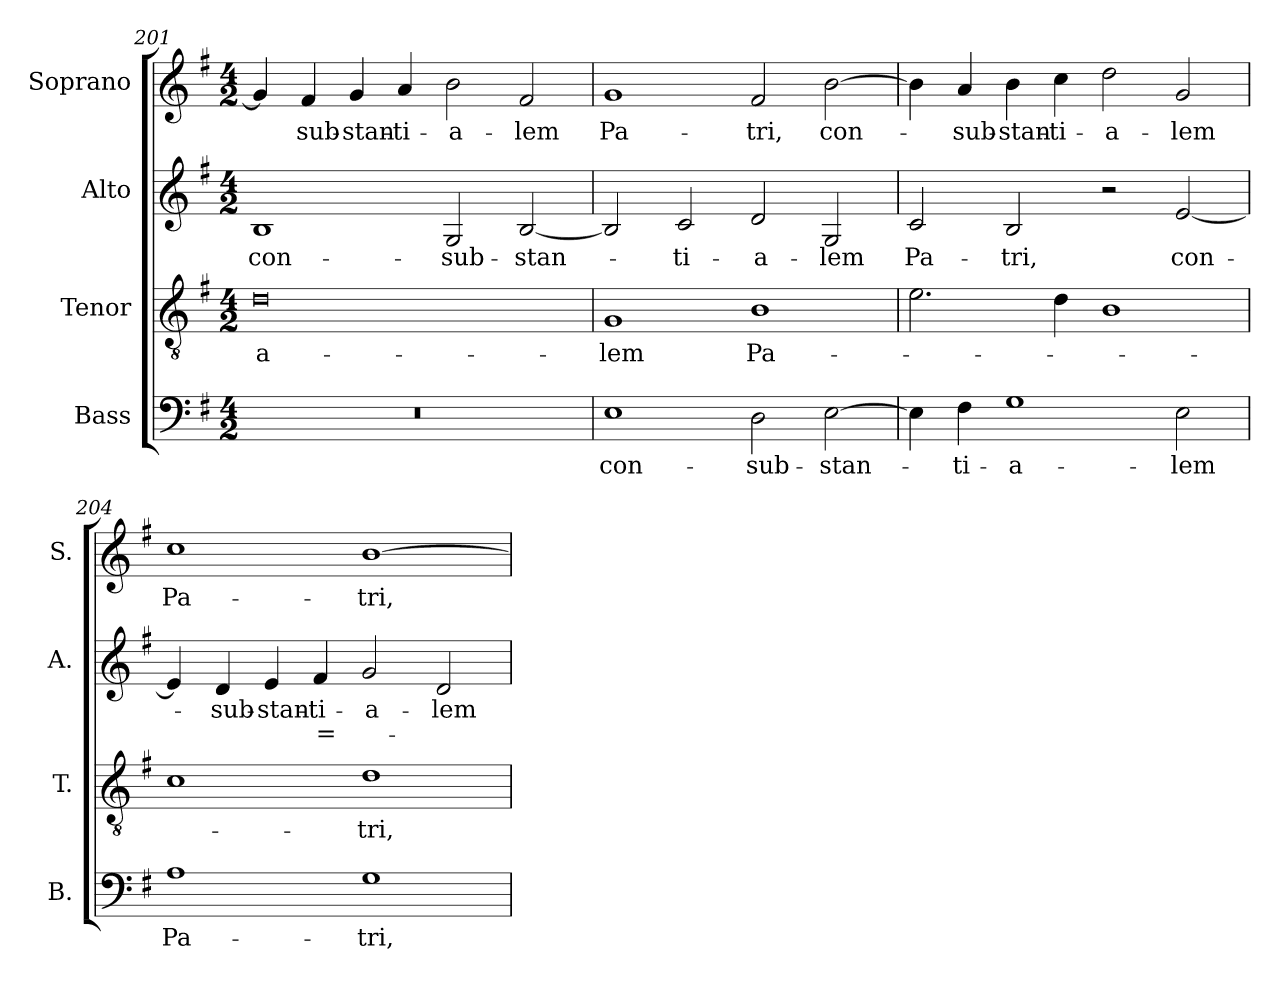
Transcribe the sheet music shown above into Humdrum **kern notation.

**kern	**text	**kern	**text	**kern	**text	**text	**kern	**text
*part4	*part4	*part3	*part3	*part2	*part2	*part2	*part1	*part1
*staff4	*staff4	*staff3	*staff3	*staff2	*staff2	*staff2	*staff1	*staff1
*I"Bass	*	*I"Tenor	*	*I"Alto	*	*	*I"Soprano	*
*I'B.	*	*I'T.	*	*I'A.	*	*	*I'S.	*
!!LO:LB:g=z
*clefF4	*	*clefGv2	*	*clefG2	*	*	*clefG2	*
*	*	*ITrd7c12	*	*	*	*	*	*
*k[f#]	*	*k[f#]	*	*k[f#]	*	*	*k[f#]	*
*G:	*	*G:	*	*G:	*	*	*G:	*
*M4/2	*	*M4/2	*	*M4/2	*	*	*M4/2	*
=201	=201	=201	=201	=201	=201	=201	=201	=201
!LO:N:vis=1	!	!	!	!	!	!	!	!
!	!	!	!LO:LY:b:color=#000000	!	!	!	!	!
!	!	!	!	!	!LO:LY:b:color=#000000	!	!	!
0r	.	0Di	-a-	1Bi	con-	.	4gi/]	.
!	!	!	!	!	!	!	!	!LO:LY:b:color=#000000
.	.	.	.	.	.	.	4f#i/	-sub-
!	!	!	!	!	!	!	!	!LO:LY:b:color=#000000
.	.	.	.	.	.	.	4gi/	-stan-
!	!	!	!	!	!	!	!	!LO:LY:b:color=#000000
.	.	.	.	.	.	.	4ai/	-ti-
!	!	!	!	!	!LO:LY:b:color=#000000	!	!	!
!	!	!	!	!	!	!	!	!LO:LY:b:color=#000000
.	.	.	.	2Gi/	-sub-	.	2bi\	-a-
!	!	!	!	!	!LO:LY:b:color=#000000	!	!	!
!	!	!	!	!	!	!	!	!LO:LY:b:color=#000000
.	.	.	.	[2Bi/	-stan-	.	2f#i/	-lem
=202	=202	=202	=202	=202	=202	=202	=202	=202
!	!LO:LY:b:color=#000000	!	!	!	!	!	!	!
!	!	!	!LO:LY:b:color=#000000	!	!	!	!	!
!	!	!	!	!	!	!	!	!LO:LY:b:color=#000000
1Ei	con-	1GGi	-lem	2Bi/]	.	.	1gi	Pa-
!	!	!	!	!	!LO:LY:b:color=#000000	!	!	!
.	.	.	.	2ci/	-ti-	.	.	.
!	!LO:LY:b:color=#000000	!	!	!	!	!	!	!
!	!	!	!LO:LY:b:color=#000000	!	!	!	!	!
!	!	!	!	!	!LO:LY:b:color=#000000	!	!	!
!	!	!	!	!	!	!	!	!LO:LY:b:color=#000000
2Di\	-sub-	1BBi	Pa-	2di/	-a-	.	2f#i/	-tri,
!	!LO:LY:b:color=#000000	!	!	!	!	!	!	!
!	!	!	!	!	!LO:LY:b:color=#000000	!	!	!
!	!	!	!	!	!	!	!	!LO:LY:b:color=#000000
[2Ei\	-stan-	.	.	2Gi/	-lem	.	[2bi\	con-
=203	=203	=203	=203	=203	=203	=203	=203	=203
!	!	!	!	!	!LO:LY:b:color=#000000	!	!	!
4Ei\]	.	2.Ei\	.	2ci/	Pa-	.	4bi\]	.
!	!LO:LY:b:color=#000000	!	!	!	!	!	!	!
!	!	!	!	!	!	!	!	!LO:LY:b:color=#000000
4F#i\	-ti-	.	.	.	.	.	4ai/	-sub-
!	!LO:LY:b:color=#000000	!	!	!	!	!	!	!
!	!	!	!	!	!LO:LY:b:color=#000000	!	!	!
!	!	!	!	!	!	!	!	!LO:LY:b:color=#000000
1Gi	-a-	.	.	2Bi/	-tri,	.	4bi\	-stan-
!	!	!	!	!	!	!	!	!LO:LY:b:color=#000000
.	.	4Di\	.	.	.	.	4cci\	-ti-
!	!	!	!	!	!	!	!	!LO:LY:b:color=#000000
.	.	1BBi	.	2r	.	.	2ddi\	-a-
!	!LO:LY:b:color=#000000	!	!	!	!	!	!	!
!	!	!	!	!	!LO:LY:b:color=#000000	!	!	!
!	!	!	!	!	!	!	!	!LO:LY:b:color=#000000
2Ei\	-lem	.	.	[2ei/	con-	.	2gi/	-lem
=204	=204	=204	=204	=204	=204	=204	=204	=204
!	!LO:LY:b:color=#000000	!	!	!	!	!	!	!
!	!	!	!	!	!	!	!	!LO:LY:b:color=#000000
1Ai	Pa-	1Ci	.	4ei/]	.	.	1cci	Pa-
!	!	!	!	!	!LO:LY:b:color=#000000	!	!	!
.	.	.	.	4di/	-sub-	.	.	.
!	!	!	!	!	!LO:LY:b:color=#000000	!	!	!
.	.	.	.	4ei/	-stan-	.	.	.
!	!	!	!	!	!LO:LY:b:color=#000000	!LO:LY:b:color=#000000	!	!
.	.	.	.	4f#i/	-ti-	-=-	.	.
!	!LO:LY:b:color=#000000	!	!	!	!	!	!	!
!	!	!	!LO:LY:b:color=#000000	!	!	!	!	!
!	!	!	!	!	!LO:LY:b:color=#000000	!	!	!
!	!	!	!	!	!	!	!	!LO:LY:b:color=#000000
1Gi	-tri,	1Di	-tri,	2gi/	-a-	.	[1bi	-tri,
!	!	!	!	!	!LO:LY:b:color=#000000	!	!	!
.	.	.	.	2di/	-lem	.	.	.
=	=	=	=	=	=	=	=	=
*-	*-	*-	*-	*-	*-	*-	*-	*-
